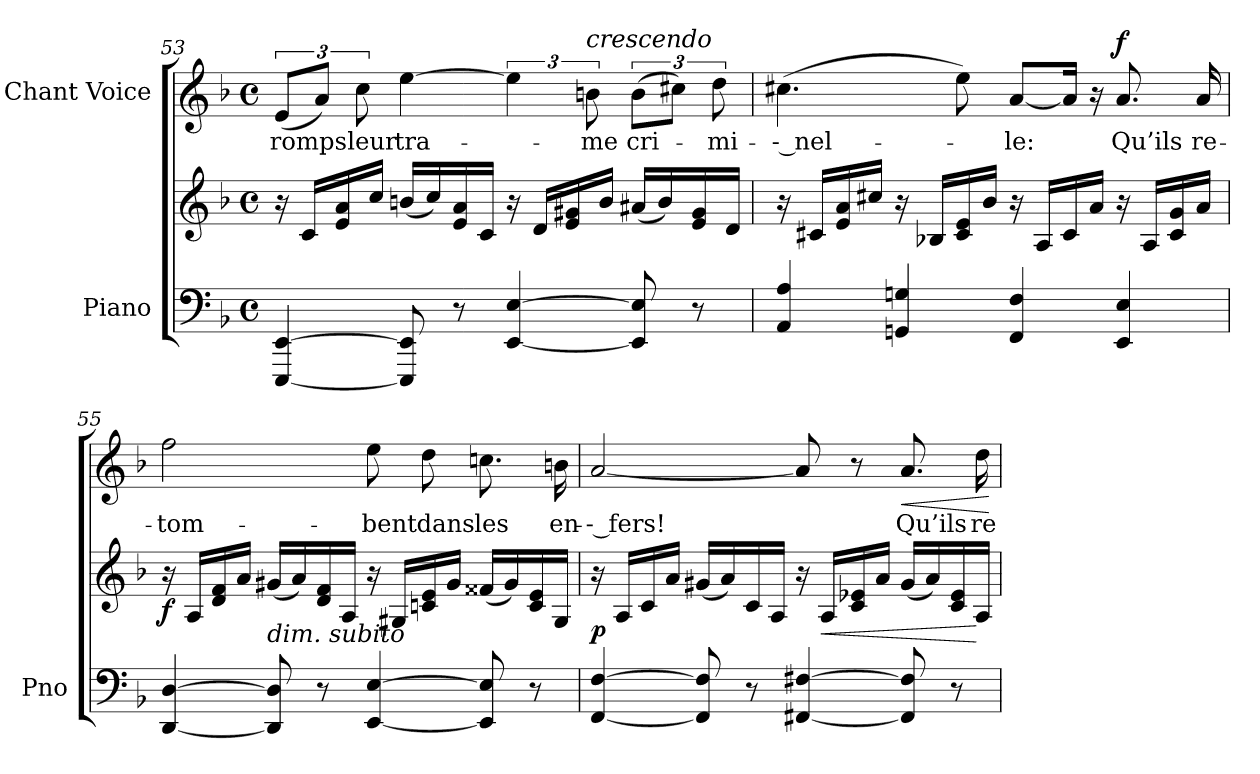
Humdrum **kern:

**kern	**kern	**dynam	**kern	**text	**dynam
*part2	*part2	*part2	*part1	*part1	*part1
*staff3	*staff2	*staff2/3	*staff1	*staff1	*staff1
*I"Piano	*	*	*I"Chant Voice	*	*
*I'Pno	*	*	*	*	*
*clefF4	*clefG2	*	*clefG2	*	*
*k[b-]	*k[b-]	*	*k[b-]	*	*
*M4/4	*M4/4	*	*M4/4	*	*
*met(c)	*met(c)	*	*met(c)	*	*
=53	=53	=53	=53	=53	=53
[4EEE/ [4EE/	16r	.	(12e/L	romps	.
.	16c/LL	.	.	.	.
.	.	.	12a/J)	.	.
.	16e/ 16a/	.	.	.	.
.	.	.	12cc\	leur	.
.	16cc/JJ	.	.	.	.
8EEE/] 8EE/]	(16bn/LL	.	[4ee\	tra-	.
.	16cc/)	.	.	.	.
8r	16e/ 16a/	.	.	.	.
.	16c/JJ	.	.	.	.
[4EE/ [4E/	16r	.	6ee\]	.	.
.	16d/LL	.	.	.	.
.	16e/ 16g#X/	.	.	.	.
!	!	!	!LO:TX:a:i:t=crescendo	!	!
.	.	.	12bn\	-me	.
.	16b/JJ	.	.	.	.
8EE/] 8E/]	(16a#X/LL	.	(12b\L	cri-	.
.	16b/)	.	.	.	.
.	.	.	12cc#X\J)	.	.
8r	16e/ 16g#/	.	.	.	.
.	.	.	12dd\	-mi-	.
.	16d/JJ	.	.	.	.
=54	=54	=54	=54	=54	=54
4AA/ 4A/	16r	.	(4.cc#X\	-- nel-	.
.	16c#X/LL	.	.	.	.
.	16e/ 16a/	.	.	.	.
.	16cc#X/JJ	.	.	.	.
4GGn/ 4Gn/	16r	.	.	.	.
.	16B-X/LL	.	.	.	.
.	16c#/ 16e/	.	8ee\)	.	.
.	16b-/JJ	.	.	.	.
4FF/ 4F/	16r	.	[8a/L	-le:	.
.	16A/LL	.	.	.	.
.	16c#/	.	16a/Jk]	.	.
.	16a/JJ	.	16r	.	.
!	!	!	!	!	!LO:DY:a
4EE/ 4E/	16r	.	8.a/	Qu’ils	f
.	16A/LL	.	.	.	.
.	16c#/ 16g/	.	.	.	.
.	16a/JJ	.	16a/	re-	.
=55	=55	=55	=55	=55	=55
!	!	!LO:DY:b	!	!	!
[4DD/ [4D/	16r	f	2ff\	-tom-	.
.	16A/LL	.	.	.	.
.	16d/ 16f/	.	.	.	.
.	16a/JJ	.	.	.	.
!	!LO:TX:b:i:t=dim. subito	!	!	!	!
8DD/] 8D/]	(16g#X/LL	.	.	.	.
.	16a/)	.	.	.	.
8r	16d/ 16f/	.	.	.	.
.	16A/JJ	.	.	.	.
[4EE/ [4E/	16r	.	8ee\	-bent	.
.	16G#X/LL	.	.	.	.
.	16cn/ 16e/	.	8dd\	dans	.
.	16g#/JJ	.	.	.	.
8EE/] 8E/]	(16f##X/LL	.	8.ccn\	les	.
.	16g#/)	.	.	.	.
8r	16c/ 16e/	.	.	.	.
.	16G#/JJ	.	16bn\	en-	.
=56	=56	=56	=56	=56	=56
!	!	!LO:DY:b	!	!	!
[4FF/ [4F/	16r	p	[2a/	-- fers!	.
.	16A/LL	.	.	.	.
.	16c/	.	.	.	.
.	16a/JJ	.	.	.	.
8FF/] 8F/]	(16g#X/LL	.	.	.	.
.	16a/)	.	.	.	.
8r	16c/	.	.	.	.
.	16A/JJ	.	.	.	.
[4FF#X/ [4F#X/	16r	.	8a/]	.	.
!	!	!LO:HP:b	!	!	!
.	16A/LL	<	.	.	.
.	16c/ 16e-X/	.	8r	.	.
.	16a/JJ	.	.	.	.
!	!	!	!	!	!LO:HP:b
8FF#/] 8F#/]	(16g#/LL	.	8.a/	Qu’ils	<
.	16a/)	.	.	.	.
8r	16c/ 16e-/	.	.	.	.
.	16A/JJ	[	16dd\	re-	.
.	.	.	.	.	[
=	=	=	=	=	=
*-	*-	*-	*-	*-	*-
